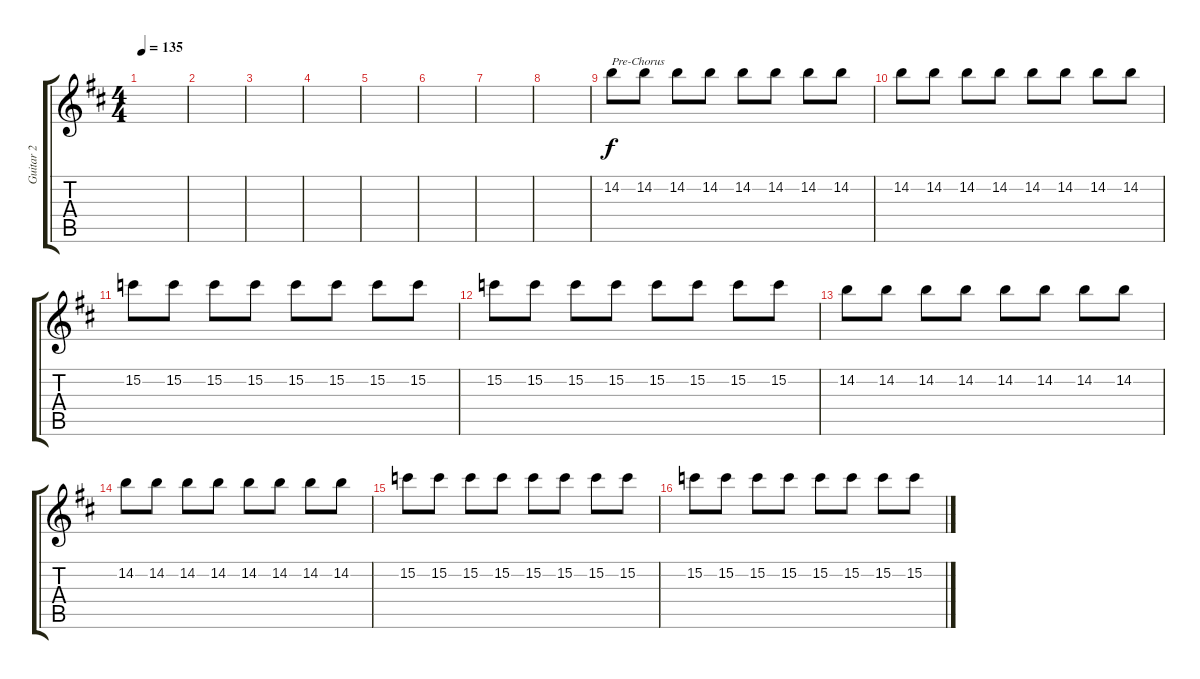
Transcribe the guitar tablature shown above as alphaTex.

\track ("Guitar 2" "Guitar 2") {instrument distortionguitar}
\staff {score tabs}
\tuning (D4 A3 F3 C3 G2 D2) {hide}
\ts (4 4)
\tempo 135
\clef g2
\ks d
|
|
|
|
|
|
|
|
14.2.8{txt "Pre-Chorus"} 14.2.8 14.2.8 14.2.8 14.2.8 14.2.8 14.2.8 14.2.8 |
14.2.8 14.2.8 14.2.8 14.2.8 14.2.8 14.2.8 14.2.8 14.2.8 |
15.2.8 15.2.8 15.2.8 15.2.8 15.2.8 15.2.8 15.2.8 15.2.8 |
15.2.8 15.2.8 15.2.8 15.2.8 15.2.8 15.2.8 15.2.8 15.2.8 |
14.2.8 14.2.8 14.2.8 14.2.8 14.2.8 14.2.8 14.2.8 14.2.8 |
14.2.8 14.2.8 14.2.8 14.2.8 14.2.8 14.2.8 14.2.8 14.2.8 |
15.2.8 15.2.8 15.2.8 15.2.8 15.2.8 15.2.8 15.2.8 15.2.8 |
15.2.8 15.2.8 15.2.8 15.2.8 15.2.8 15.2.8 15.2.8 15.2.8
